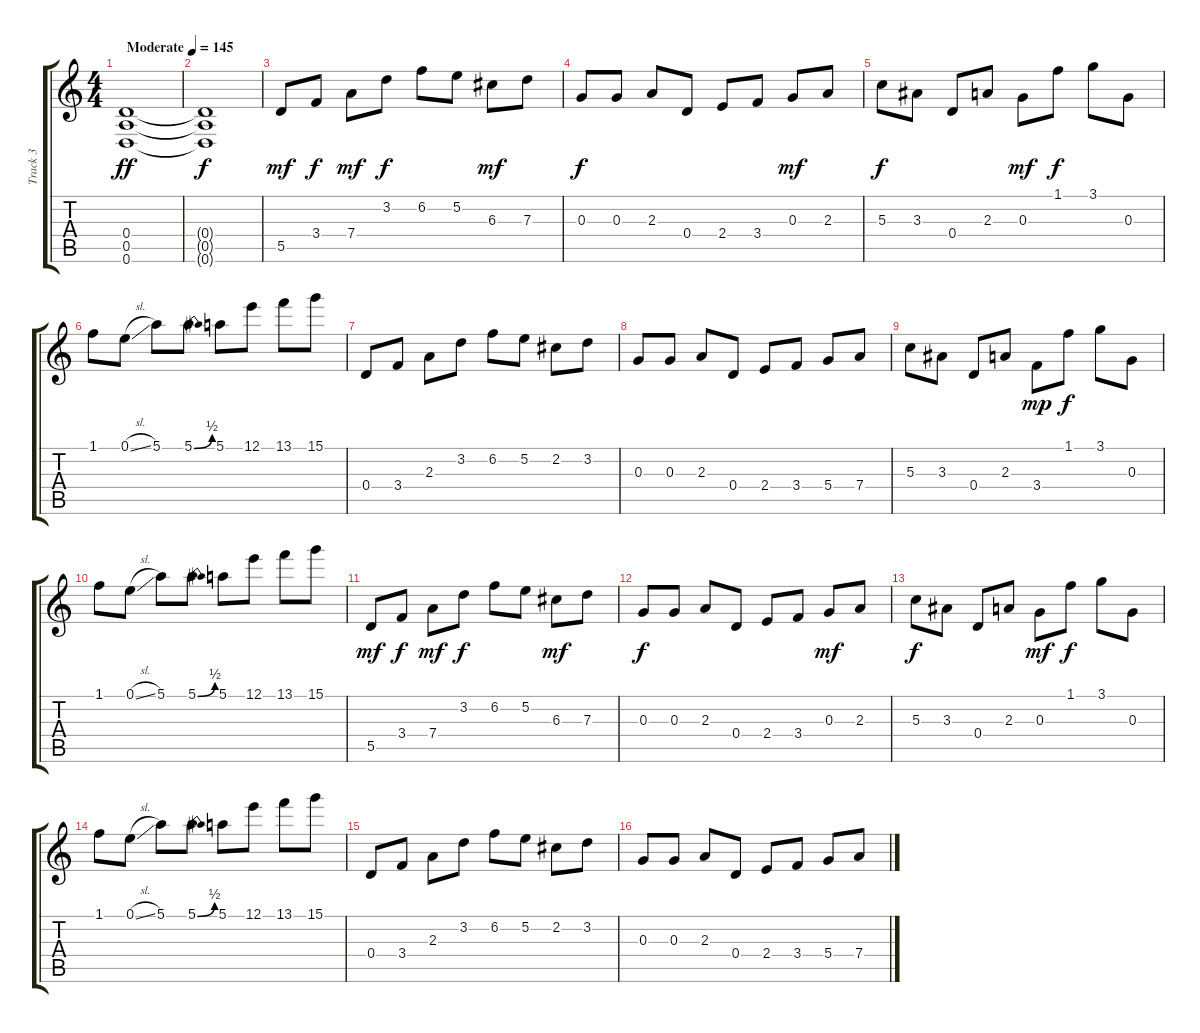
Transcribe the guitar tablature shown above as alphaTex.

\track ("Track 3" "Track 3") {instrument distortionguitar}
\staff {score tabs}
\tuning (E4 B3 G3 D3 A2 D2) {hide}
\ts (4 4)
\tempo (145 "Moderate")
\clef g2
\ks c
(0.4 0.5 0.6).1{dy ff volume 14 instrument distortionguitar} |
(0.4{t} 0.5{t} 0.6{t}).1{dy f} |
5.5.8{dy mf} 3.4.8{dy f} 7.4.8{dy mf} 3.2.8{dy f} 6.2.8 5.2.8 6.3.8{dy mf} 7.3.8 |
0.3.8{dy f} 0.3.8 2.3.8 0.4.8 2.4.8 3.4.8 0.3.8{dy mf} 2.3.8 |
5.3.8{dy f} 3.3.8 0.4.8 2.3.8 0.3.8{dy mf} 1.1.8{dy f} 3.1.8 0.3.8 |
1.1.8 0.1{sl}.8 5.1.8 5.1{be (bend 0 0 60 2)}.8 5.1.8 12.1.8 13.1.8 15.1.8 |
0.4.8 3.4.8 2.3.8 3.2.8 6.2.8 5.2.8 2.2.8 3.2.8 |
0.3.8 0.3.8 2.3.8 0.4.8 2.4.8 3.4.8 5.4.8 7.4.8 |
5.3.8 3.3.8 0.4.8 2.3.8 3.4.8{dy mp} 1.1.8{dy f} 3.1.8 0.3.8 |
1.1.8 0.1{sl}.8 5.1.8 5.1{be (bend 0 0 60 2)}.8 5.1.8 12.1.8 13.1.8 15.1.8 |
5.5.8{dy mf} 3.4.8{dy f} 7.4.8{dy mf} 3.2.8{dy f} 6.2.8 5.2.8 6.3.8{dy mf} 7.3.8 |
0.3.8{dy f} 0.3.8 2.3.8 0.4.8 2.4.8 3.4.8 0.3.8{dy mf} 2.3.8 |
5.3.8{dy f} 3.3.8 0.4.8 2.3.8 0.3.8{dy mf} 1.1.8{dy f} 3.1.8 0.3.8 |
1.1.8 0.1{sl}.8 5.1.8 5.1{be (bend 0 0 60 2)}.8 5.1.8 12.1.8 13.1.8 15.1.8 |
0.4.8 3.4.8 2.3.8 3.2.8 6.2.8 5.2.8 2.2.8 3.2.8 |
0.3.8 0.3.8 2.3.8 0.4.8 2.4.8 3.4.8 5.4.8 7.4.8
